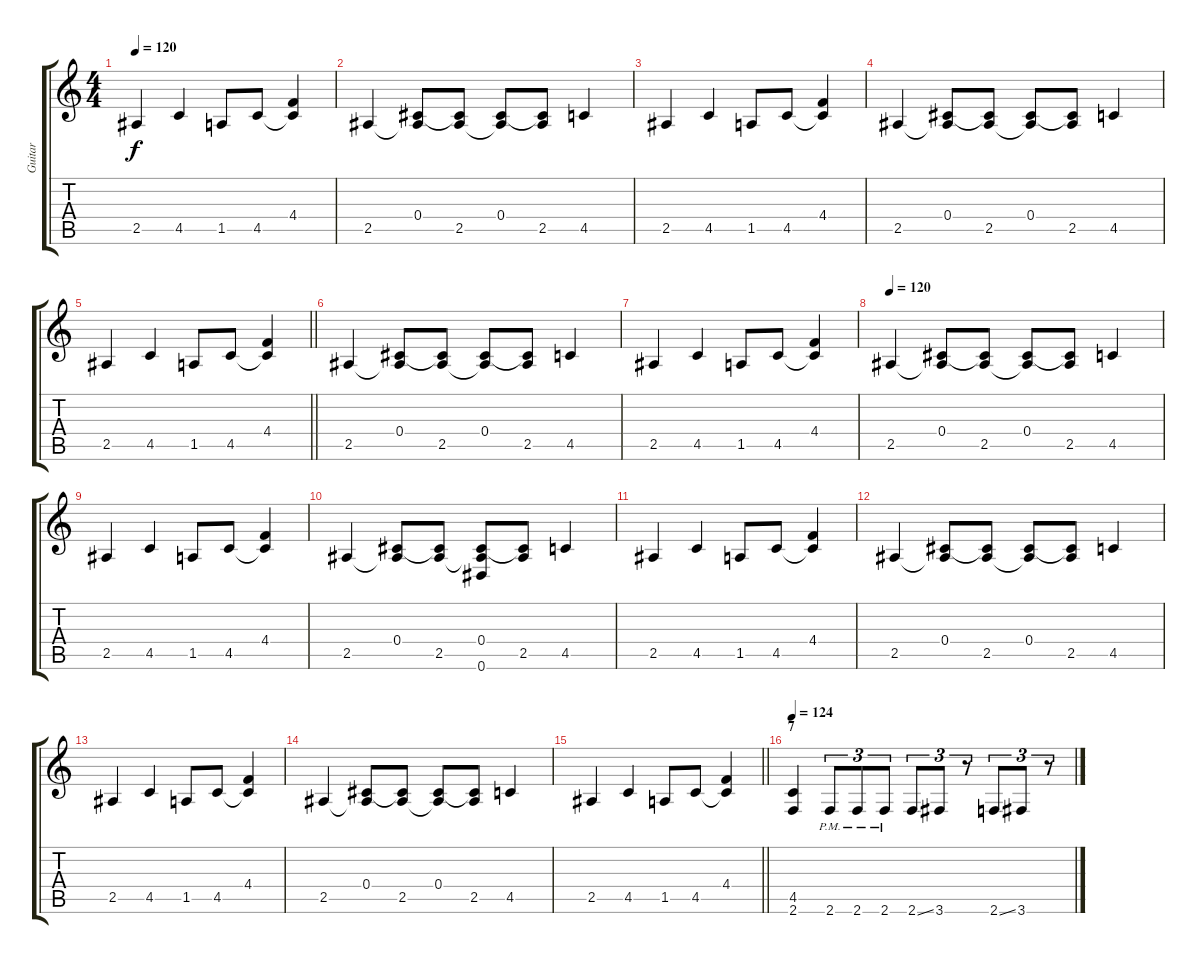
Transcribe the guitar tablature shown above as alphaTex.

\track ("Guitar" "Guitar") {instrument distortionguitar}
\staff {score tabs}
\tuning (Eb4 Bb3 Gb3 Db3 Ab2 Eb2) {hide}
\ts (4 4)
\tempo 120
\clef g2
\ks c
2.5.4{dy f} 4.5.4 1.5.8 4.5.8 (4.4 4.5{t}).4 |
2.5.4 (0.4 2.5{t}).8 (0.4{t} 2.5).8 (0.4 2.5{t}).8 (0.4{t} 2.5).8 4.5.4 |
2.5.4 4.5.4 1.5.8 4.5.8 (4.4 4.5{t}).4 |
2.5.4 (0.4 2.5{t}).8 (0.4{t} 2.5).8 (0.4 2.5{t}).8 (0.4{t} 2.5).8 4.5.4 |
\barLineRight lightlight
2.5.4 4.5.4 1.5.8 4.5.8 (4.4 4.5{t}).4 |
2.5.4 (0.4 2.5{t}).8 (0.4{t} 2.5).8 (0.4 2.5{t}).8 (0.4{t} 2.5).8 4.5.4 |
2.5.4 4.5.4 1.5.8 4.5.8 (4.4 4.5{t}).4 |
\tempo 120
2.5.4{volume 13 instrument electricguitarjazz} (0.4 2.5{t}).8 (0.4{t} 2.5).8 (0.4 2.5{t}).8 (0.4{t} 2.5).8 4.5.4 |
2.5.4 4.5.4 1.5.8 4.5.8 (4.4 4.5{t}).4 |
2.5.4 (0.4 2.5{t}).8 (0.4{t} 2.5).8 (0.4 2.5{t} 0.6).8 (0.4{t} 2.5).8 4.5.4 |
2.5.4 4.5.4 1.5.8 4.5.8 (4.4 4.5{t}).4 |
2.5.4 (0.4 2.5{t}).8 (0.4{t} 2.5).8 (0.4 2.5{t}).8 (0.4{t} 2.5).8 4.5.4 |
2.5.4 4.5.4 1.5.8 4.5.8 (4.4 4.5{t}).4 |
2.5.4 (0.4 2.5{t}).8 (0.4{t} 2.5).8 (0.4 2.5{t}).8 (0.4{t} 2.5).8 4.5.4 |
\barLineRight lightlight
2.5.4 4.5.4 1.5.8 4.5.8 (4.4 4.5{t}).4 |
\section ("" "7")
\tempo 124
(4.5 2.6).4{volume 13 instrument distortionguitar} 2.6{pm}.8{tu (3 2)} 2.6{pm}.8{tu (3 2)} 2.6{pm}.8{tu (3 2)} 2.6{ss}.8{tu (3 2)} 3.6.8{tu (3 2)} r.8{tu (3 2)} 2.6{ss}.8{tu (3 2)} 3.6.8{tu (3 2)} r.8{tu (3 2)}
